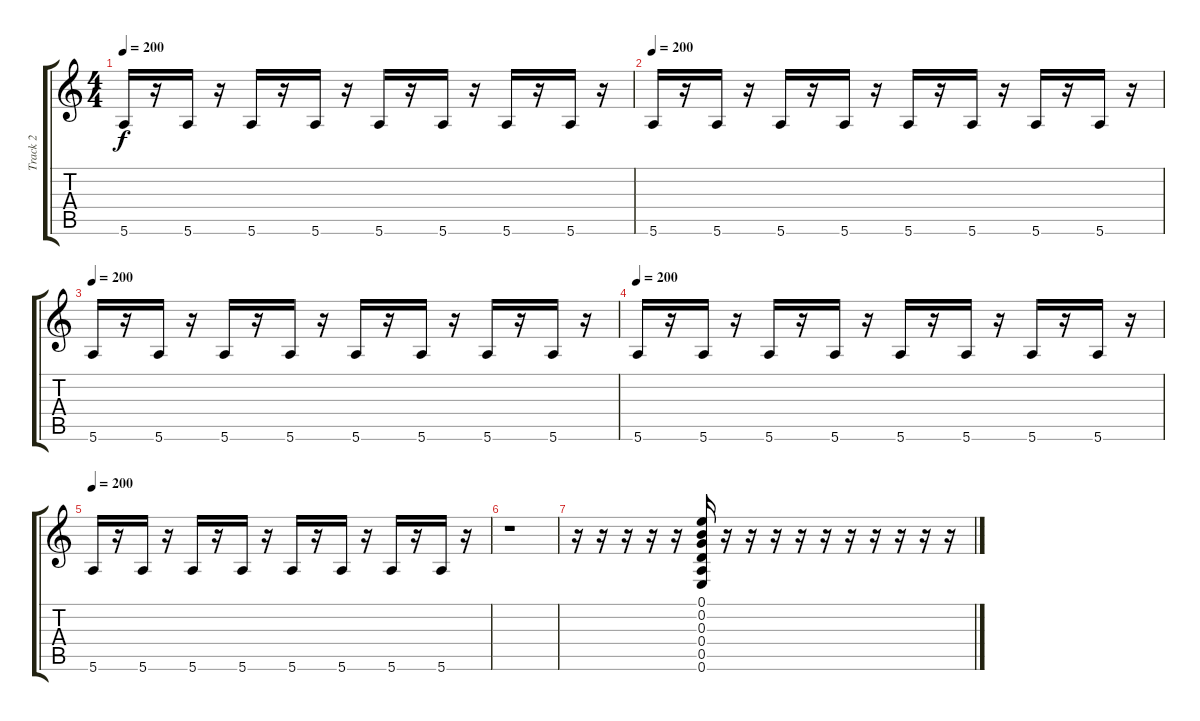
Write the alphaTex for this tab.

\track ("Track 2" "Track 2") {instrument distortionguitar}
\staff {score tabs}
\tuning (E4 B3 G3 D3 A2 E2) {hide}
\ts (4 4)
\tempo 200
\clef g2
\ks c
5.6.16{dy f} r.16 5.6.16 r.16 5.6.16 r.16 5.6.16 r.16 5.6.16 r.16 5.6.16 r.16 5.6.16 r.16 5.6.16 r.16 |
\tempo 200
5.6.16{volume 0} r.16 5.6.16 r.16 5.6.16 r.16 5.6.16 r.16 5.6.16 r.16 5.6.16 r.16 5.6.16 r.16 5.6.16 r.16 |
\tempo 200
5.6.16 r.16 5.6.16 r.16 5.6.16 r.16 5.6.16 r.16 5.6.16 r.16 5.6.16 r.16 5.6.16 r.16 5.6.16 r.16 |
\tempo 200
5.6.16 r.16 5.6.16 r.16 5.6.16 r.16 5.6.16 r.16 5.6.16 r.16 5.6.16 r.16 5.6.16 r.16 5.6.16 r.16 |
\tempo 200
5.6.16 r.16 5.6.16 r.16 5.6.16 r.16 5.6.16 r.16 5.6.16 r.16 5.6.16 r.16 5.6.16 r.16 5.6.16 r.16 |
r.1 |
r.16 r.16 r.16 r.16 r.16 (0.1 0.2 0.3 0.4 0.5 0.6).16{volume 16} r.16 r.16 r.16 r.16 r.16 r.16 r.16 r.16 r.16 r.16
